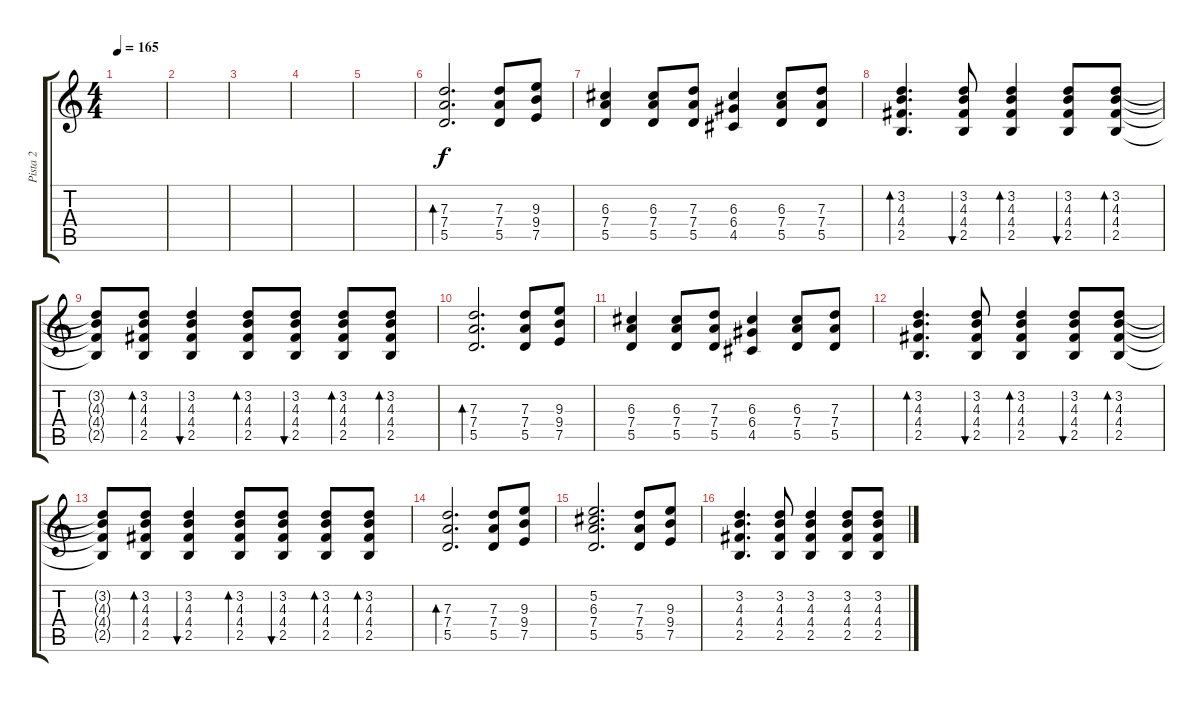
\track ("Pista 2" "Pista 2") {instrument distortionguitar}
\staff {score tabs}
\tuning (E4 B3 G3 D3 A2 E2) {hide}
\ts (4 4)
\tempo 165
\clef g2
\ks c
|
|
|
|
|
(7.3 7.4 5.5).2{d bd 30 volume 8 instrument electricguitarclean} (7.3 7.4 5.5).8 (9.3 9.4 7.5).8 |
(6.3 7.4 5.5).4 (6.3 7.4 5.5).8 (7.3 7.4 5.5).8 (6.3 6.4 4.5).4 (6.3 7.4 5.5).8 (7.3 7.4 5.5).8 |
(3.2 4.3 4.4 2.5).4{d bd 30} (3.2 4.3 4.4 2.5).8{bu 30} (3.2 4.3 4.4 2.5).4{bd 30} (3.2 4.3 4.4 2.5).8{bu 30} (3.2 4.3 4.4 2.5).8{bd 30} |
(3.2{t} 4.3{t} 4.4{t} 2.5{t}).8 (3.2 4.3 4.4 2.5).8{bd 30} (3.2 4.3 4.4 2.5).4{bu 30} (3.2 4.3 4.4 2.5).8{bd 30} (3.2 4.3 4.4 2.5).8{bu 30} (3.2 4.3 4.4 2.5).8{bd 30} (3.2 4.3 4.4 2.5).8{bd 30} |
(7.3 7.4 5.5).2{d bd 30} (7.3 7.4 5.5).8 (9.3 9.4 7.5).8 |
(6.3 7.4 5.5).4 (6.3 7.4 5.5).8 (7.3 7.4 5.5).8 (6.3 6.4 4.5).4 (6.3 7.4 5.5).8 (7.3 7.4 5.5).8 |
(3.2 4.3 4.4 2.5).4{d bd 30} (3.2 4.3 4.4 2.5).8{bu 30} (3.2 4.3 4.4 2.5).4{bd 30} (3.2 4.3 4.4 2.5).8{bu 30} (3.2 4.3 4.4 2.5).8{bd 30} |
(3.2{t} 4.3{t} 4.4{t} 2.5{t}).8 (3.2 4.3 4.4 2.5).8{bd 30} (3.2 4.3 4.4 2.5).4{bu 30} (3.2 4.3 4.4 2.5).8{bd 30} (3.2 4.3 4.4 2.5).8{bu 30} (3.2 4.3 4.4 2.5).8{bd 30} (3.2 4.3 4.4 2.5).8{bd 30} |
(7.3 7.4 5.5).2{d bd 30 volume 8} (7.3 7.4 5.5).8 (9.3 9.4 7.5).8 |
(5.2 6.3 7.4 5.5).2{d} (7.3 7.4 5.5).8 (9.3 9.4 7.5).8 |
(3.2 4.3 4.4 2.5).4{d} (3.2 4.3 4.4 2.5).8 (3.2 4.3 4.4 2.5).4 (3.2 4.3 4.4 2.5).8 (3.2 4.3 4.4 2.5).8
